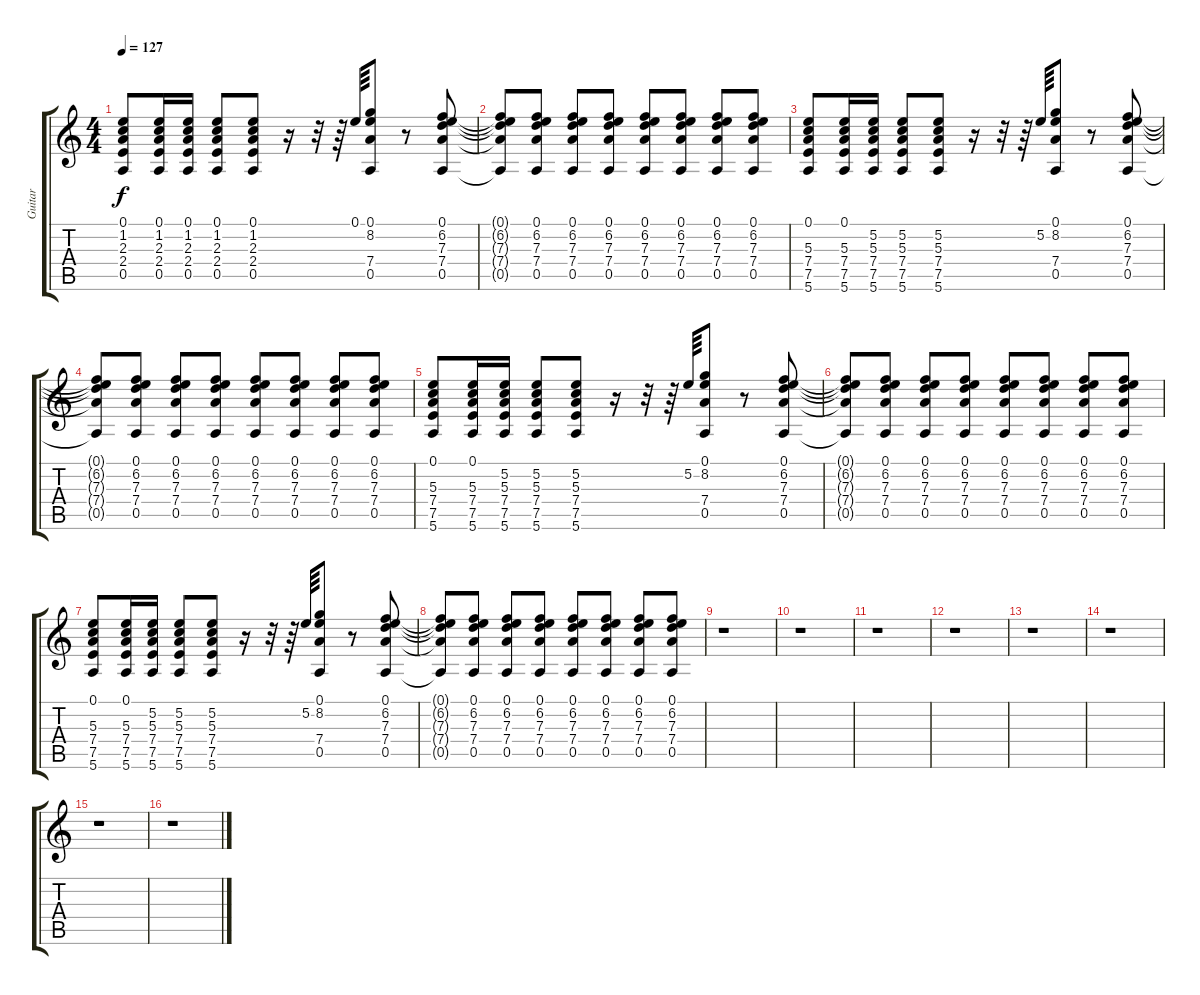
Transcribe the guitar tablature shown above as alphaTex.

\track ("Guitar" "Guitar") {instrument overdrivenguitar}
\staff {score tabs}
\tuning (E4 B3 G3 D3 A2 E2) {hide}
\ts (4 4)
\tempo 127
\clef g2
\ks c
(0.1 1.2 2.3 2.4 0.5).8{dy f} (0.1 1.2 2.3 2.4 0.5).16 (0.1 1.2 2.3 2.4 0.5).16 (0.1 1.2 2.3 2.4 0.5).8 (0.1 1.2 2.3 2.4 0.5).8 r.16 r.32 r.64 0.1.64 (0.1 8.2 7.4 0.5).8 r.8 (0.1 6.2 7.3 7.4 0.5).8 |
(0.1{t} 6.2{t} 7.3{t} 7.4{t} 0.5{t}).8 (0.1 6.2 7.3 7.4 0.5).8 (0.1 6.2 7.3 7.4 0.5).8 (0.1 6.2 7.3 7.4 0.5).8 (0.1 6.2 7.3 7.4 0.5).8 (0.1 6.2 7.3 7.4 0.5).8 (0.1 6.2 7.3 7.4 0.5).8 (0.1 6.2 7.3 7.4 0.5).8 |
(0.1 5.3 7.4 7.5 5.6).8 (0.1 5.3 7.4 7.5 5.6).16 (5.2 5.3 7.4 7.5 5.6).16 (5.2 5.3 7.4 7.5 5.6).8 (5.2 5.3 7.4 7.5 5.6).8 r.16 r.32 r.64 5.2.64 (0.1 8.2 7.4 0.5).8 r.8 (0.1 6.2 7.3 7.4 0.5).8 |
(0.1{t} 6.2{t} 7.3{t} 7.4{t} 0.5{t}).8 (0.1 6.2 7.3 7.4 0.5).8 (0.1 6.2 7.3 7.4 0.5).8 (0.1 6.2 7.3 7.4 0.5).8 (0.1 6.2 7.3 7.4 0.5).8 (0.1 6.2 7.3 7.4 0.5).8 (0.1 6.2 7.3 7.4 0.5).8 (0.1 6.2 7.3 7.4 0.5).8 |
(0.1 5.3 7.4 7.5 5.6).8 (0.1 5.3 7.4 7.5 5.6).16 (5.2 5.3 7.4 7.5 5.6).16 (5.2 5.3 7.4 7.5 5.6).8 (5.2 5.3 7.4 7.5 5.6).8 r.16 r.32 r.64 5.2.64 (0.1 8.2 7.4 0.5).8 r.8 (0.1 6.2 7.3 7.4 0.5).8 |
(0.1{t} 6.2{t} 7.3{t} 7.4{t} 0.5{t}).8 (0.1 6.2 7.3 7.4 0.5).8 (0.1 6.2 7.3 7.4 0.5).8 (0.1 6.2 7.3 7.4 0.5).8 (0.1 6.2 7.3 7.4 0.5).8 (0.1 6.2 7.3 7.4 0.5).8 (0.1 6.2 7.3 7.4 0.5).8 (0.1 6.2 7.3 7.4 0.5).8 |
(0.1 5.3 7.4 7.5 5.6).8 (0.1 5.3 7.4 7.5 5.6).16 (5.2 5.3 7.4 7.5 5.6).16 (5.2 5.3 7.4 7.5 5.6).8 (5.2 5.3 7.4 7.5 5.6).8 r.16 r.32 r.64 5.2.64 (0.1 8.2 7.4 0.5).8 r.8 (0.1 6.2 7.3 7.4 0.5).8 |
(0.1{t} 6.2{t} 7.3{t} 7.4{t} 0.5{t}).8 (0.1 6.2 7.3 7.4 0.5).8 (0.1 6.2 7.3 7.4 0.5).8 (0.1 6.2 7.3 7.4 0.5).8 (0.1 6.2 7.3 7.4 0.5).8 (0.1 6.2 7.3 7.4 0.5).8 (0.1 6.2 7.3 7.4 0.5).8 (0.1 6.2 7.3 7.4 0.5).8 |
r.1 |
r.1 |
r.1 |
r.1 |
r.1 |
r.1 |
r.1 |
r.1
